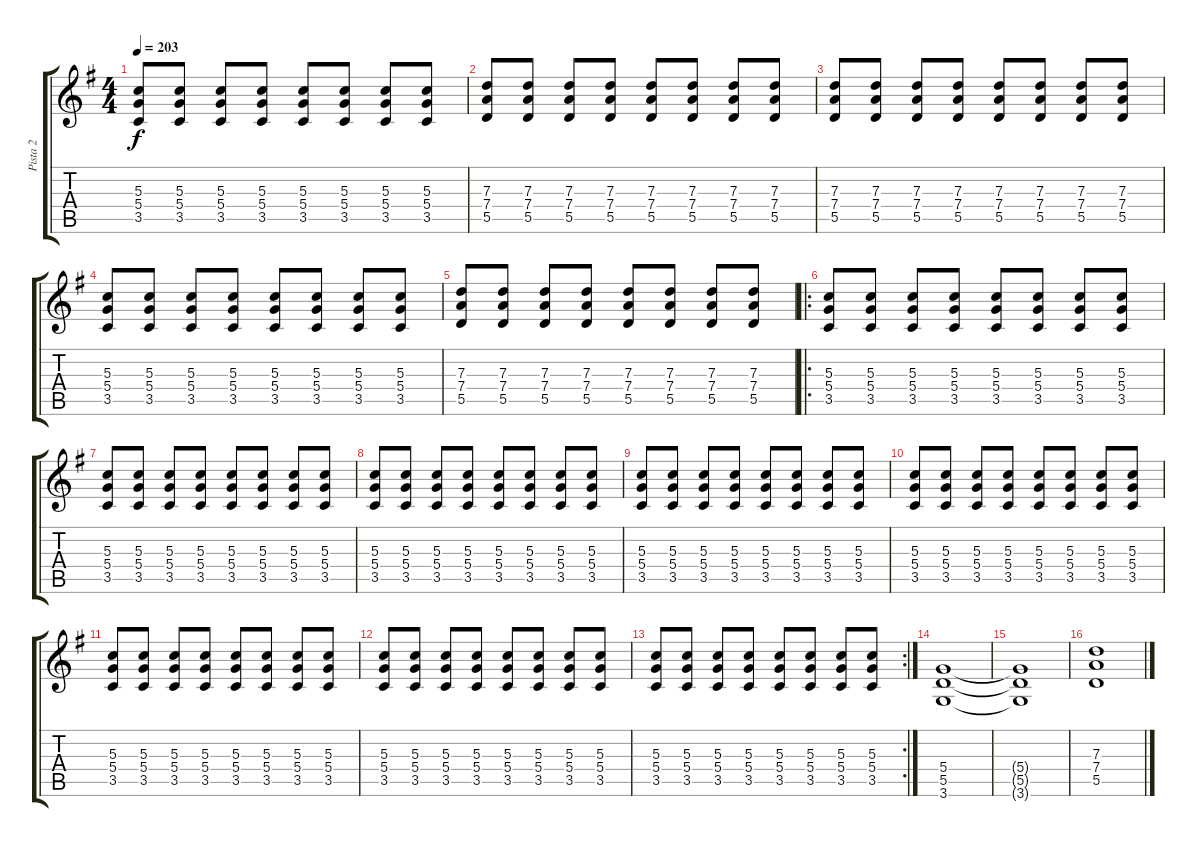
\track ("Pista 2" "Pista 2") {instrument electricguitarclean}
\staff {score tabs}
\tuning (E4 B3 G3 D3 A2 E2) {hide}
\ts (4 4)
\tempo 203
\clef g2
\ks g
(5.3 5.4 3.5).8{dy f} (5.3 5.4 3.5).8 (5.3 5.4 3.5).8 (5.3 5.4 3.5).8 (5.3 5.4 3.5).8 (5.3 5.4 3.5).8 (5.3 5.4 3.5).8 (5.3 5.4 3.5).8 |
(7.3 7.4 5.5).8 (7.3 7.4 5.5).8 (7.3 7.4 5.5).8 (7.3 7.4 5.5).8 (7.3 7.4 5.5).8 (7.3 7.4 5.5).8 (7.3 7.4 5.5).8 (7.3 7.4 5.5).8 |
(7.3 7.4 5.5).8 (7.3 7.4 5.5).8 (7.3 7.4 5.5).8 (7.3 7.4 5.5).8 (7.3 7.4 5.5).8 (7.3 7.4 5.5).8 (7.3 7.4 5.5).8 (7.3 7.4 5.5).8 |
(5.3 5.4 3.5).8 (5.3 5.4 3.5).8 (5.3 5.4 3.5).8 (5.3 5.4 3.5).8 (5.3 5.4 3.5).8 (5.3 5.4 3.5).8 (5.3 5.4 3.5).8 (5.3 5.4 3.5).8 |
(7.3 7.4 5.5).8 (7.3 7.4 5.5).8 (7.3 7.4 5.5).8 (7.3 7.4 5.5).8 (7.3 7.4 5.5).8 (7.3 7.4 5.5).8 (7.3 7.4 5.5).8 (7.3 7.4 5.5).8 |
\ro
(5.3 5.4 3.5).8 (5.3 5.4 3.5).8 (5.3 5.4 3.5).8 (5.3 5.4 3.5).8 (5.3 5.4 3.5).8 (5.3 5.4 3.5).8 (5.3 5.4 3.5).8 (5.3 5.4 3.5).8 |
(5.3 5.4 3.5).8 (5.3 5.4 3.5).8 (5.3 5.4 3.5).8 (5.3 5.4 3.5).8 (5.3 5.4 3.5).8 (5.3 5.4 3.5).8 (5.3 5.4 3.5).8 (5.3 5.4 3.5).8 |
(5.3 5.4 3.5).8 (5.3 5.4 3.5).8 (5.3 5.4 3.5).8 (5.3 5.4 3.5).8 (5.3 5.4 3.5).8 (5.3 5.4 3.5).8 (5.3 5.4 3.5).8 (5.3 5.4 3.5).8 |
(5.3 5.4 3.5).8 (5.3 5.4 3.5).8 (5.3 5.4 3.5).8 (5.3 5.4 3.5).8 (5.3 5.4 3.5).8 (5.3 5.4 3.5).8 (5.3 5.4 3.5).8 (5.3 5.4 3.5).8 |
(5.3 5.4 3.5).8 (5.3 5.4 3.5).8 (5.3 5.4 3.5).8 (5.3 5.4 3.5).8 (5.3 5.4 3.5).8 (5.3 5.4 3.5).8 (5.3 5.4 3.5).8 (5.3 5.4 3.5).8 |
(5.3 5.4 3.5).8 (5.3 5.4 3.5).8 (5.3 5.4 3.5).8 (5.3 5.4 3.5).8 (5.3 5.4 3.5).8 (5.3 5.4 3.5).8 (5.3 5.4 3.5).8 (5.3 5.4 3.5).8 |
(5.3 5.4 3.5).8 (5.3 5.4 3.5).8 (5.3 5.4 3.5).8 (5.3 5.4 3.5).8 (5.3 5.4 3.5).8 (5.3 5.4 3.5).8 (5.3 5.4 3.5).8 (5.3 5.4 3.5).8 |
\rc 2
(5.3 5.4 3.5).8 (5.3 5.4 3.5).8 (5.3 5.4 3.5).8 (5.3 5.4 3.5).8 (5.3 5.4 3.5).8 (5.3 5.4 3.5).8 (5.3 5.4 3.5).8 (5.3 5.4 3.5).8 |
(5.4 5.5 3.6).1 |
(5.4{t} 5.5{t} 3.6{t}).1 |
(7.3 7.4 5.5).1
